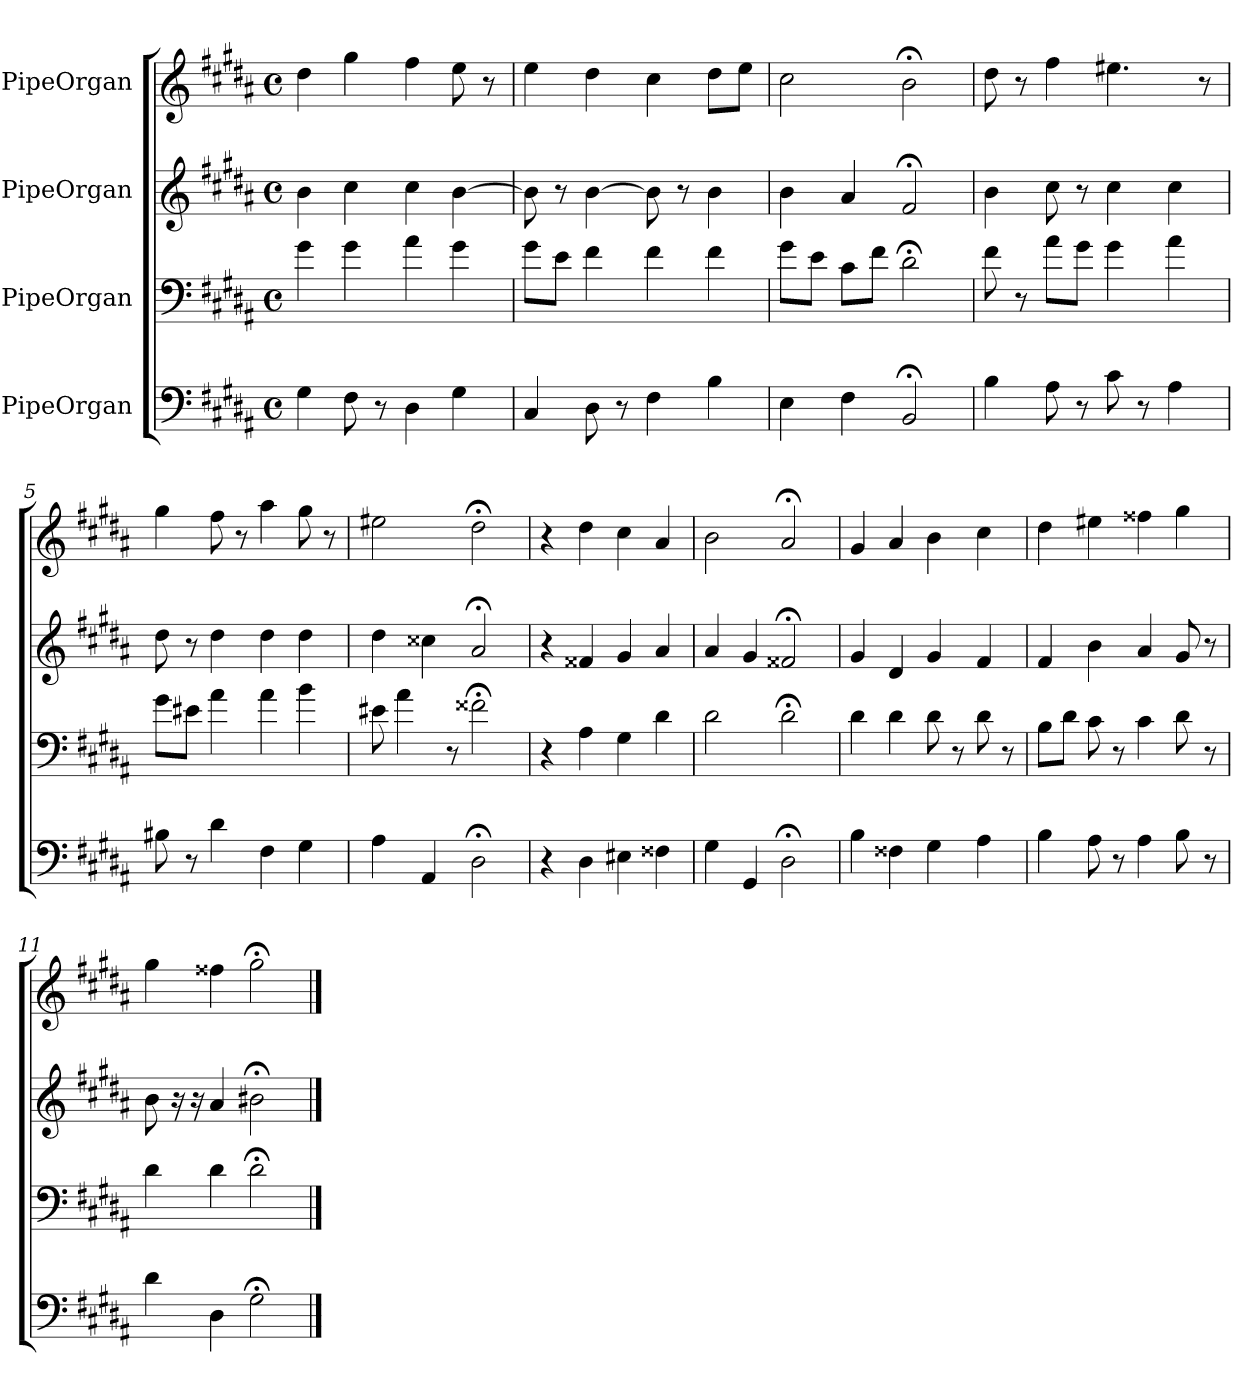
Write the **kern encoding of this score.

**kern	**kern	**kern	**kern
*part4	*part3	*part2	*part1
*staff4	*staff3	*staff2	*staff1
*I"PipeOrgan	*I"PipeOrgan	*I"PipeOrgan	*I"PipeOrgan
*clefF4	*clefF4	*clefG2	*clefG2
*k[f#c#g#d#a#]	*k[f#c#g#d#a#]	*k[f#c#g#d#a#]	*k[f#c#g#d#a#]
*g#:	*g#:	*g#:	*g#:
*M4/4	*M4/4	*M4/4	*M4/4
*met(c)	*met(c)	*met(c)	*met(c)
*MM60	*MM60	*MM60	*MM60
=1	=1	=1	=1
4G#	4g#	4b	4dd#
8F#	4g#	4cc#	4gg#
8r	.	.	.
4D#	4a#	4cc#	4ff#
4G#	4g#	[4b	8ee
.	.	.	8r
=2	=2	=2	=2
4C#	8g#\L	8b]	4ee
.	8e\J	8r	.
8D#	4f#	[4b	4dd#
8r	.	.	.
4F#	4f#	8b]	4cc#
.	.	8r	.
4B	4f#	4b	8dd#\L
.	.	.	8ee\J
=3	=3	=3	=3
4E	8g#\L	4b	2cc#
.	8e\J	.	.
4F#	8c#\L	4a#	.
.	8f#\J	.	.
2BB;<	2d#;<	2f#;<	2b;<
=4	=4	=4	=4
4B	8f#	4b	8dd#
.	8r	.	8r
8A#	8a#\L	8cc#	4ff#
8r	8g#\J	8r	.
8c#	4g#	4cc#	4.ee#X
8r	.	.	.
4A#	4a#	4cc#	.
.	.	.	8r
=5	=5	=5	=5
8B#X	8g#\L	8dd#	4gg#
8r	8e#X\J	8r	.
4d#	4a#	4dd#	8ff#
.	.	.	8r
4F#	4a#	4dd#	4aa#
4G#	4b	4dd#	8gg#
.	.	.	8r
=6	=6	=6	=6
4A#	8e#X	4dd#	2ee#X
.	4a#	.	.
4AA#	.	4cc##X	.
.	8r	.	.
2D#;<	2f##X;<	2a#;<	2dd#;<
=7	=7	=7	=7
4r	4r	4r	4r
4D#	4A#	4f##X	4dd#
4E#X	4G#	4g#	4cc#
4F##X	4d#	4a#	4a#
=8	=8	=8	=8
4G#	2d#	4a#	2b
4GG#	.	4g#	.
2D#;<	2d#;<	2f##X;<	2a#;<
=9	=9	=9	=9
4B	4d#	4g#	4g#
4F##X	4d#	4d#	4a#
4G#	8d#	4g#	4b
.	8r	.	.
4A#	8d#	4f#	4cc#
.	8r	.	.
=10	=10	=10	=10
4B	8B\L	4f#	4dd#
.	8d#\J	.	.
8A#	8c#	4b	4ee#X
8r	8r	.	.
4A#	4c#	4a#	4ff##X
8B	8d#	8g#	4gg#
8r	8r	8r	.
=11	=11	=11	=11
4d#	4d#	8b	4gg#
.	.	16r	.
.	.	16r	.
4D#	4d#	4a#	4ff##X
2G#;<	2d#;<	2b#X;<	2gg#;<
==	==	==	==
*-	*-	*-	*-
